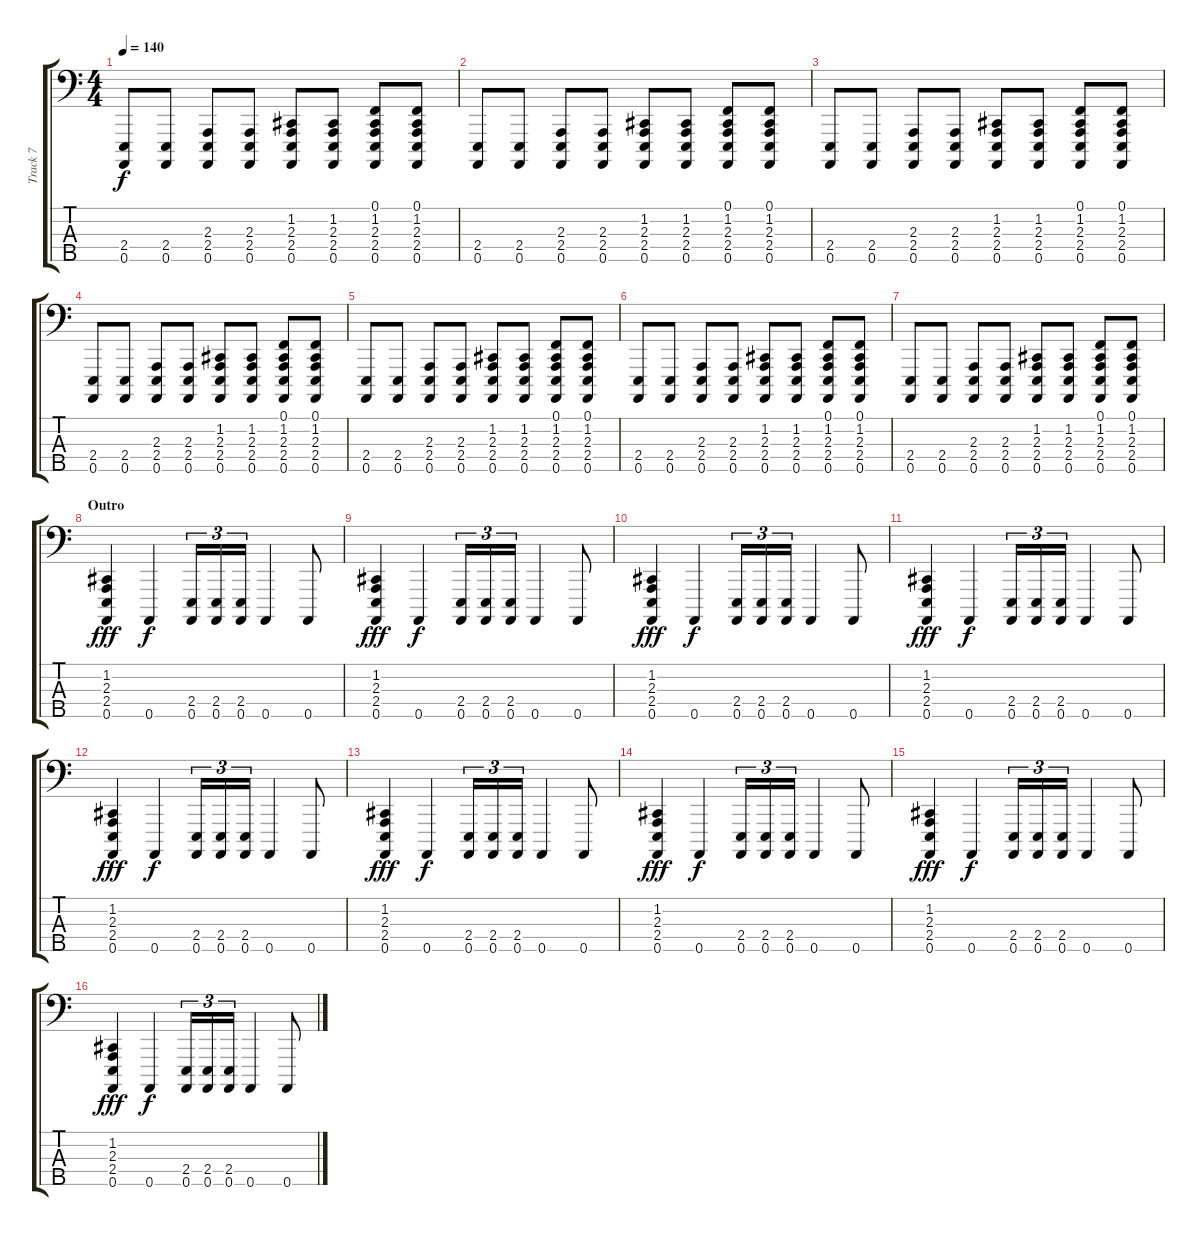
\track ("Track 7" "Track 7") {instrument timpani}
\staff {score tabs}
\tuning (F2 C2 G1 D1 A0) {hide}
\ts (4 4)
\tempo 140
\clef f4
\ks c
(2.4 0.5).8{dy f} (2.4 0.5).8 (2.3 2.4 0.5).8 (2.3 2.4 0.5).8 (1.2 2.3 2.4 0.5).8 (1.2 2.3 2.4 0.5).8 (0.1 1.2 2.3 2.4 0.5).8 (0.1 1.2 2.3 2.4 0.5).8 |
(2.4 0.5).8 (2.4 0.5).8 (2.3 2.4 0.5).8 (2.3 2.4 0.5).8 (1.2 2.3 2.4 0.5).8 (1.2 2.3 2.4 0.5).8 (0.1 1.2 2.3 2.4 0.5).8 (0.1 1.2 2.3 2.4 0.5).8 |
(2.4 0.5).8 (2.4 0.5).8 (2.3 2.4 0.5).8 (2.3 2.4 0.5).8 (1.2 2.3 2.4 0.5).8 (1.2 2.3 2.4 0.5).8 (0.1 1.2 2.3 2.4 0.5).8 (0.1 1.2 2.3 2.4 0.5).8 |
(2.4 0.5).8 (2.4 0.5).8 (2.3 2.4 0.5).8 (2.3 2.4 0.5).8 (1.2 2.3 2.4 0.5).8 (1.2 2.3 2.4 0.5).8 (0.1 1.2 2.3 2.4 0.5).8 (0.1 1.2 2.3 2.4 0.5).8 |
(2.4 0.5).8 (2.4 0.5).8 (2.3 2.4 0.5).8 (2.3 2.4 0.5).8 (1.2 2.3 2.4 0.5).8 (1.2 2.3 2.4 0.5).8 (0.1 1.2 2.3 2.4 0.5).8 (0.1 1.2 2.3 2.4 0.5).8 |
(2.4 0.5).8 (2.4 0.5).8 (2.3 2.4 0.5).8 (2.3 2.4 0.5).8 (1.2 2.3 2.4 0.5).8 (1.2 2.3 2.4 0.5).8 (0.1 1.2 2.3 2.4 0.5).8 (0.1 1.2 2.3 2.4 0.5).8 |
(2.4 0.5).8 (2.4 0.5).8 (2.3 2.4 0.5).8 (2.3 2.4 0.5).8 (1.2 2.3 2.4 0.5).8 (1.2 2.3 2.4 0.5).8 (0.1 1.2 2.3 2.4 0.5).8 (0.1 1.2 2.3 2.4 0.5).8 |
\section ("" "Outro")
(1.2 2.3 2.4 0.5).4{dy fff} 0.5.4{dy f} (2.4 0.5).16{tu (3 2)} (2.4 0.5).16{tu (3 2)} (2.4 0.5).16{tu (3 2)} 0.5.4 0.5.8 |
(1.2 2.3 2.4 0.5).4{dy fff} 0.5.4{dy f} (2.4 0.5).16{tu (3 2)} (2.4 0.5).16{tu (3 2)} (2.4 0.5).16{tu (3 2)} 0.5.4 0.5.8 |
(1.2 2.3 2.4 0.5).4{dy fff} 0.5.4{dy f} (2.4 0.5).16{tu (3 2)} (2.4 0.5).16{tu (3 2)} (2.4 0.5).16{tu (3 2)} 0.5.4 0.5.8 |
(1.2 2.3 2.4 0.5).4{dy fff} 0.5.4{dy f} (2.4 0.5).16{tu (3 2)} (2.4 0.5).16{tu (3 2)} (2.4 0.5).16{tu (3 2)} 0.5.4 0.5.8 |
(1.2 2.3 2.4 0.5).4{dy fff} 0.5.4{dy f} (2.4 0.5).16{tu (3 2)} (2.4 0.5).16{tu (3 2)} (2.4 0.5).16{tu (3 2)} 0.5.4 0.5.8 |
(1.2 2.3 2.4 0.5).4{dy fff} 0.5.4{dy f} (2.4 0.5).16{tu (3 2)} (2.4 0.5).16{tu (3 2)} (2.4 0.5).16{tu (3 2)} 0.5.4 0.5.8 |
(1.2 2.3 2.4 0.5).4{dy fff} 0.5.4{dy f} (2.4 0.5).16{tu (3 2)} (2.4 0.5).16{tu (3 2)} (2.4 0.5).16{tu (3 2)} 0.5.4 0.5.8 |
(1.2 2.3 2.4 0.5).4{dy fff} 0.5.4{dy f} (2.4 0.5).16{tu (3 2)} (2.4 0.5).16{tu (3 2)} (2.4 0.5).16{tu (3 2)} 0.5.4 0.5.8 |
(1.2 2.3 2.4 0.5).4{dy fff} 0.5.4{dy f} (2.4 0.5).16{tu (3 2)} (2.4 0.5).16{tu (3 2)} (2.4 0.5).16{tu (3 2)} 0.5.4 0.5.8
